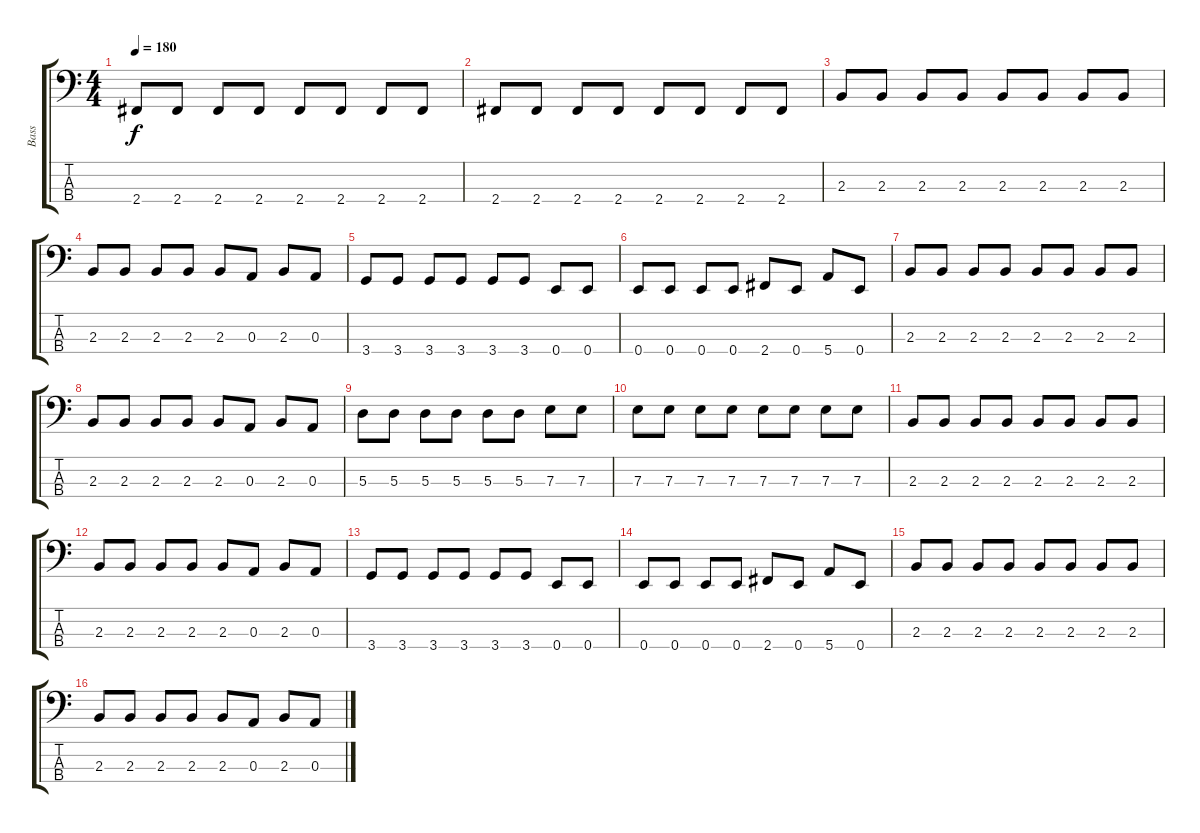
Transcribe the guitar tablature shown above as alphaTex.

\track ("Bass" "Bass") {instrument acousticguitarsteel}
\staff {score tabs}
\tuning (G2 D2 A1 E1) {hide}
\ts (4 4)
\tempo 180
\clef f4
\ks c
2.4.8{dy f} 2.4.8 2.4.8 2.4.8 2.4.8 2.4.8 2.4.8 2.4.8 |
2.4.8 2.4.8 2.4.8 2.4.8 2.4.8 2.4.8 2.4.8 2.4.8 |
2.3.8 2.3.8 2.3.8 2.3.8 2.3.8 2.3.8 2.3.8 2.3.8 |
2.3.8 2.3.8 2.3.8 2.3.8 2.3.8 0.3.8 2.3.8 0.3.8 |
3.4.8 3.4.8 3.4.8 3.4.8 3.4.8 3.4.8 0.4.8 0.4.8 |
0.4.8 0.4.8 0.4.8 0.4.8 2.4.8 0.4.8 5.4.8 0.4.8 |
2.3.8 2.3.8 2.3.8 2.3.8 2.3.8 2.3.8 2.3.8 2.3.8 |
2.3.8 2.3.8 2.3.8 2.3.8 2.3.8 0.3.8 2.3.8 0.3.8 |
5.3.8 5.3.8 5.3.8 5.3.8 5.3.8 5.3.8 7.3.8 7.3.8 |
7.3.8 7.3.8 7.3.8 7.3.8 7.3.8 7.3.8 7.3.8 7.3.8 |
2.3.8 2.3.8 2.3.8 2.3.8 2.3.8 2.3.8 2.3.8 2.3.8 |
2.3.8 2.3.8 2.3.8 2.3.8 2.3.8 0.3.8 2.3.8 0.3.8 |
3.4.8 3.4.8 3.4.8 3.4.8 3.4.8 3.4.8 0.4.8 0.4.8 |
0.4.8 0.4.8 0.4.8 0.4.8 2.4.8 0.4.8 5.4.8 0.4.8 |
2.3.8 2.3.8 2.3.8 2.3.8 2.3.8 2.3.8 2.3.8 2.3.8 |
2.3.8 2.3.8 2.3.8 2.3.8 2.3.8 0.3.8 2.3.8 0.3.8
